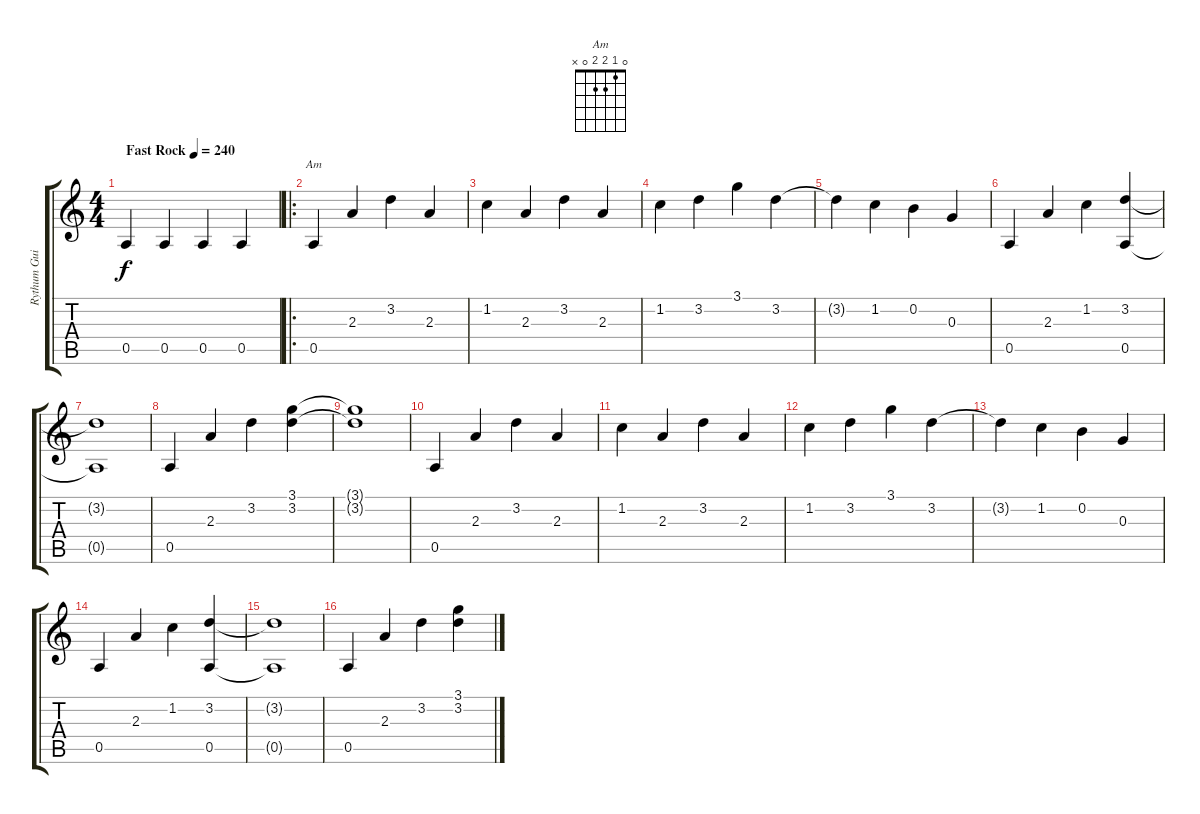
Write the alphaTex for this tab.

\track ("Rythum Guitar" "Rythum Gui") {instrument acousticguitarnylon}
\staff {score tabs}
\tuning (E4 B3 G3 D3 A2 E2) {hide}
\chord ("Am" 0 1 2 2 0 x)
\ts (4 4)
\tempo (240 "Fast Rock")
\clef g2
\ks c
0.5.4{dy f instrument acousticguitarnylon} 0.5.4 0.5.4 0.5.4 |
\ro
0.5.4{ch "Am"} 2.3.4 3.2.4 2.3.4 |
1.2.4 2.3.4 3.2.4 2.3.4 |
1.2.4 3.2.4 3.1.4 3.2.4 |
3.2{t}.4 1.2.4 0.2.4 0.3.4 |
0.5.4 2.3.4 1.2.4 (3.2 0.5).4 |
(3.2{t} 0.5{t}).1 |
0.5.4 2.3.4 3.2.4 (3.1 3.2).4 |
(3.1{t} 3.2{t}).1 |
0.5.4 2.3.4 3.2.4 2.3.4 |
1.2.4 2.3.4 3.2.4 2.3.4 |
1.2.4 3.2.4 3.1.4 3.2.4 |
3.2{t}.4 1.2.4 0.2.4 0.3.4 |
0.5.4 2.3.4 1.2.4 (3.2 0.5).4 |
(3.2{t} 0.5{t}).1 |
0.5.4 2.3.4 3.2.4 (3.1 3.2).4
